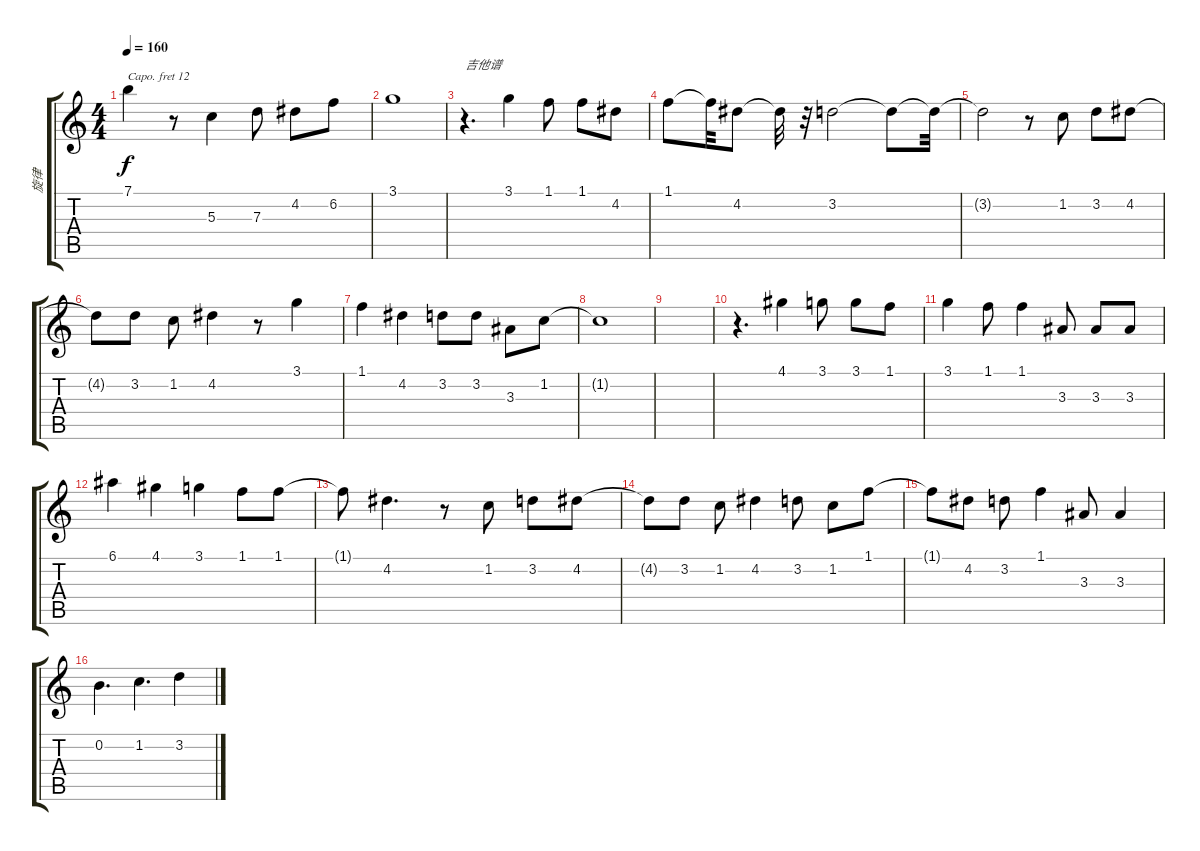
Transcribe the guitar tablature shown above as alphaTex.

\track ("旋律" "旋律") {instrument panflute}
\staff {score tabs}
\capo 12
\tuning (E4 B3 G3 D3 A2 E2) {hide}
\ts (4 4)
\tempo 160
\clef g2
\ks c
7.1{t}.4{dy f} r.8 5.3.4 7.3.8 4.2.8 6.2.8 |
3.1.1 |
r.4{d txt "吉他谱"} 3.1.4 1.1.8 1.1.8 4.2.8 |
1.1.8 1.1{t}.32 4.2.8 4.2{t}.32 r.32 3.2.2 3.2{t}.8 3.2{t}.32 |
3.2{t}.2 r.8 1.2.8 3.2.8 4.2.8 |
4.2{t}.8 3.2.8 1.2.8 4.2.4 r.8 3.1.4 |
1.1.4 4.2.4 3.2.8 3.2.8 3.3.8 1.2.8 |
1.2{t}.1 |
|
r.4{d} 4.1.4 3.1.8 3.1.8 1.1.8 |
3.1.4 1.1.8 1.1.4 3.3.8 3.3.8 3.3.8 |
6.1.4 4.1.4 3.1.4 1.1.8 1.1.8 |
1.1{t}.8 4.2.4{d} r.8 1.2.8 3.2.8 4.2.8 |
4.2{t}.8 3.2.8 1.2.8 4.2.4 3.2.8 1.2.8 1.1.8 |
1.1{t}.8 4.2.8 3.2.8 1.1.4 3.3.8 3.3.4 |
0.2.4{d} 1.2.4{d} 3.2.4
